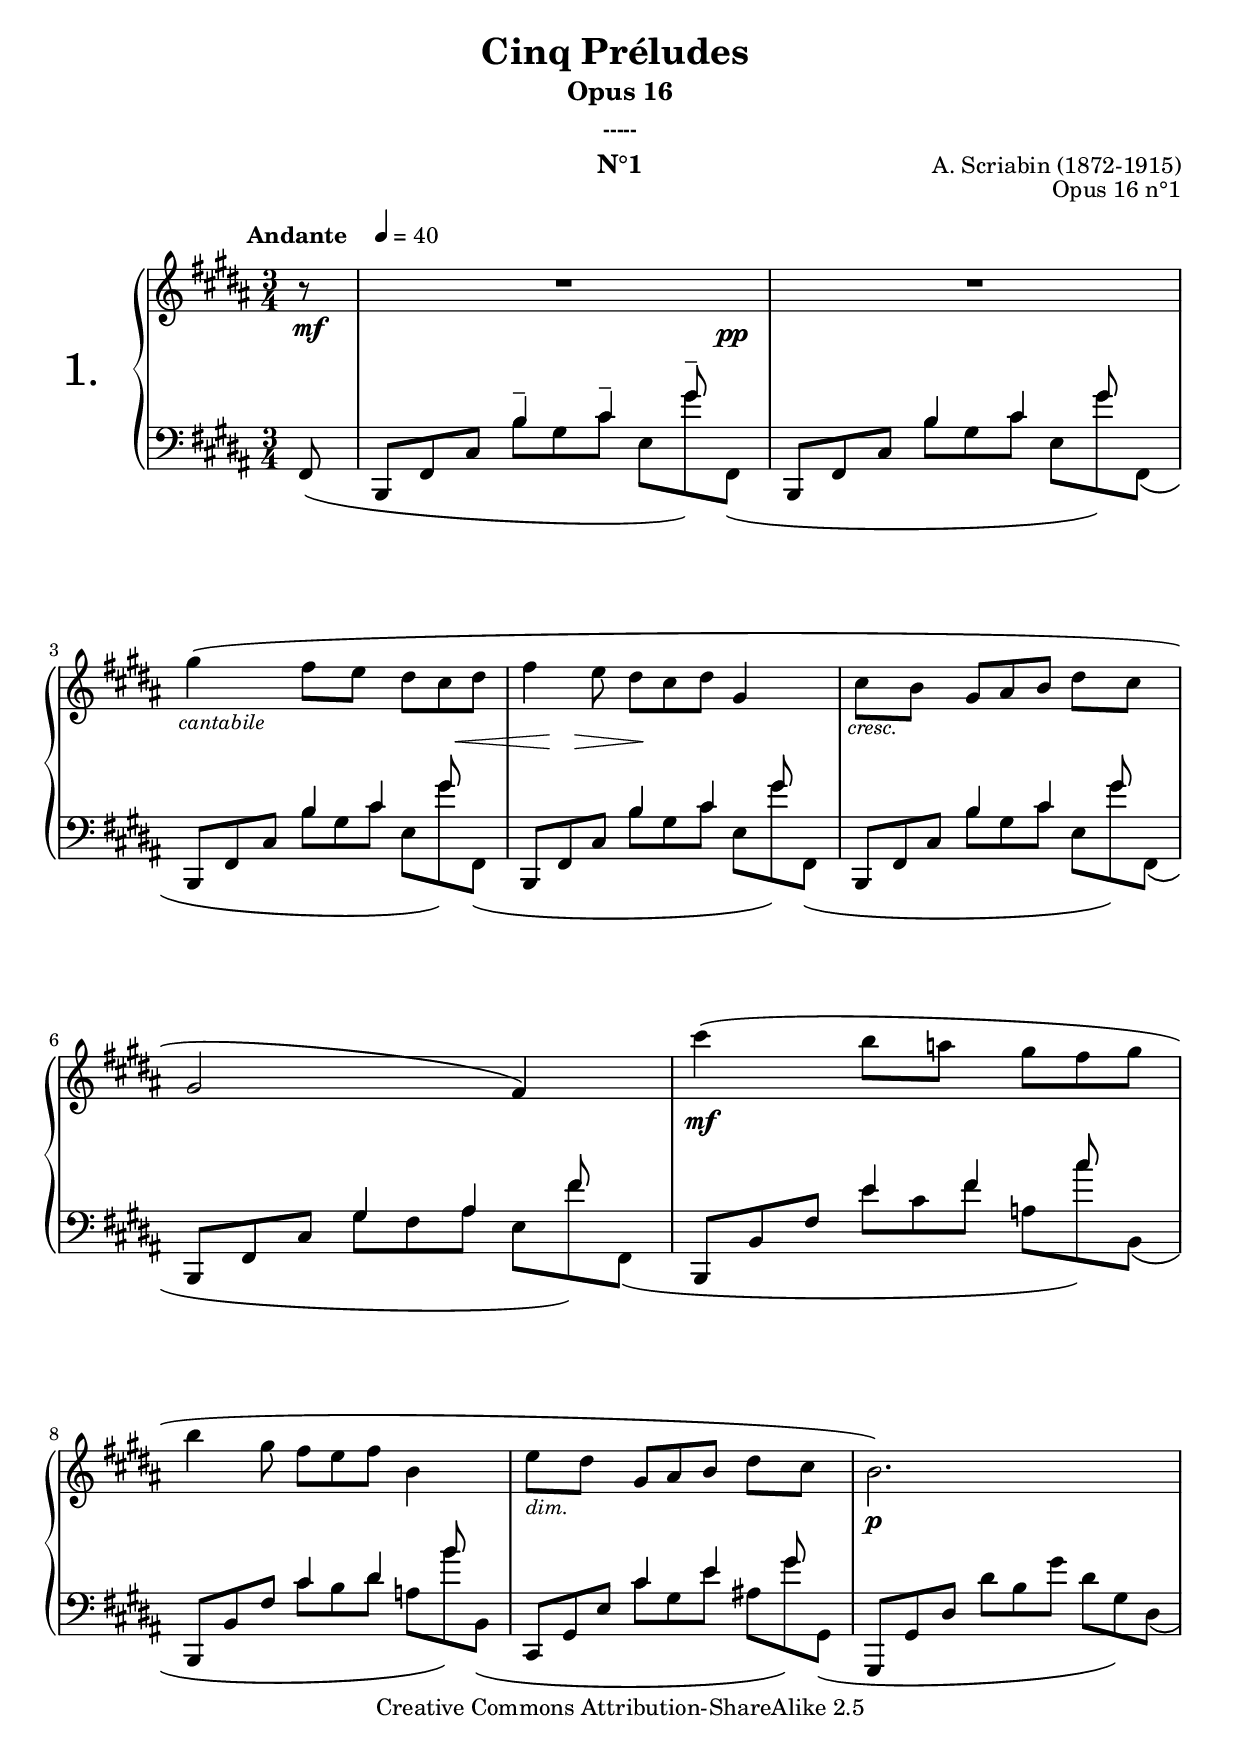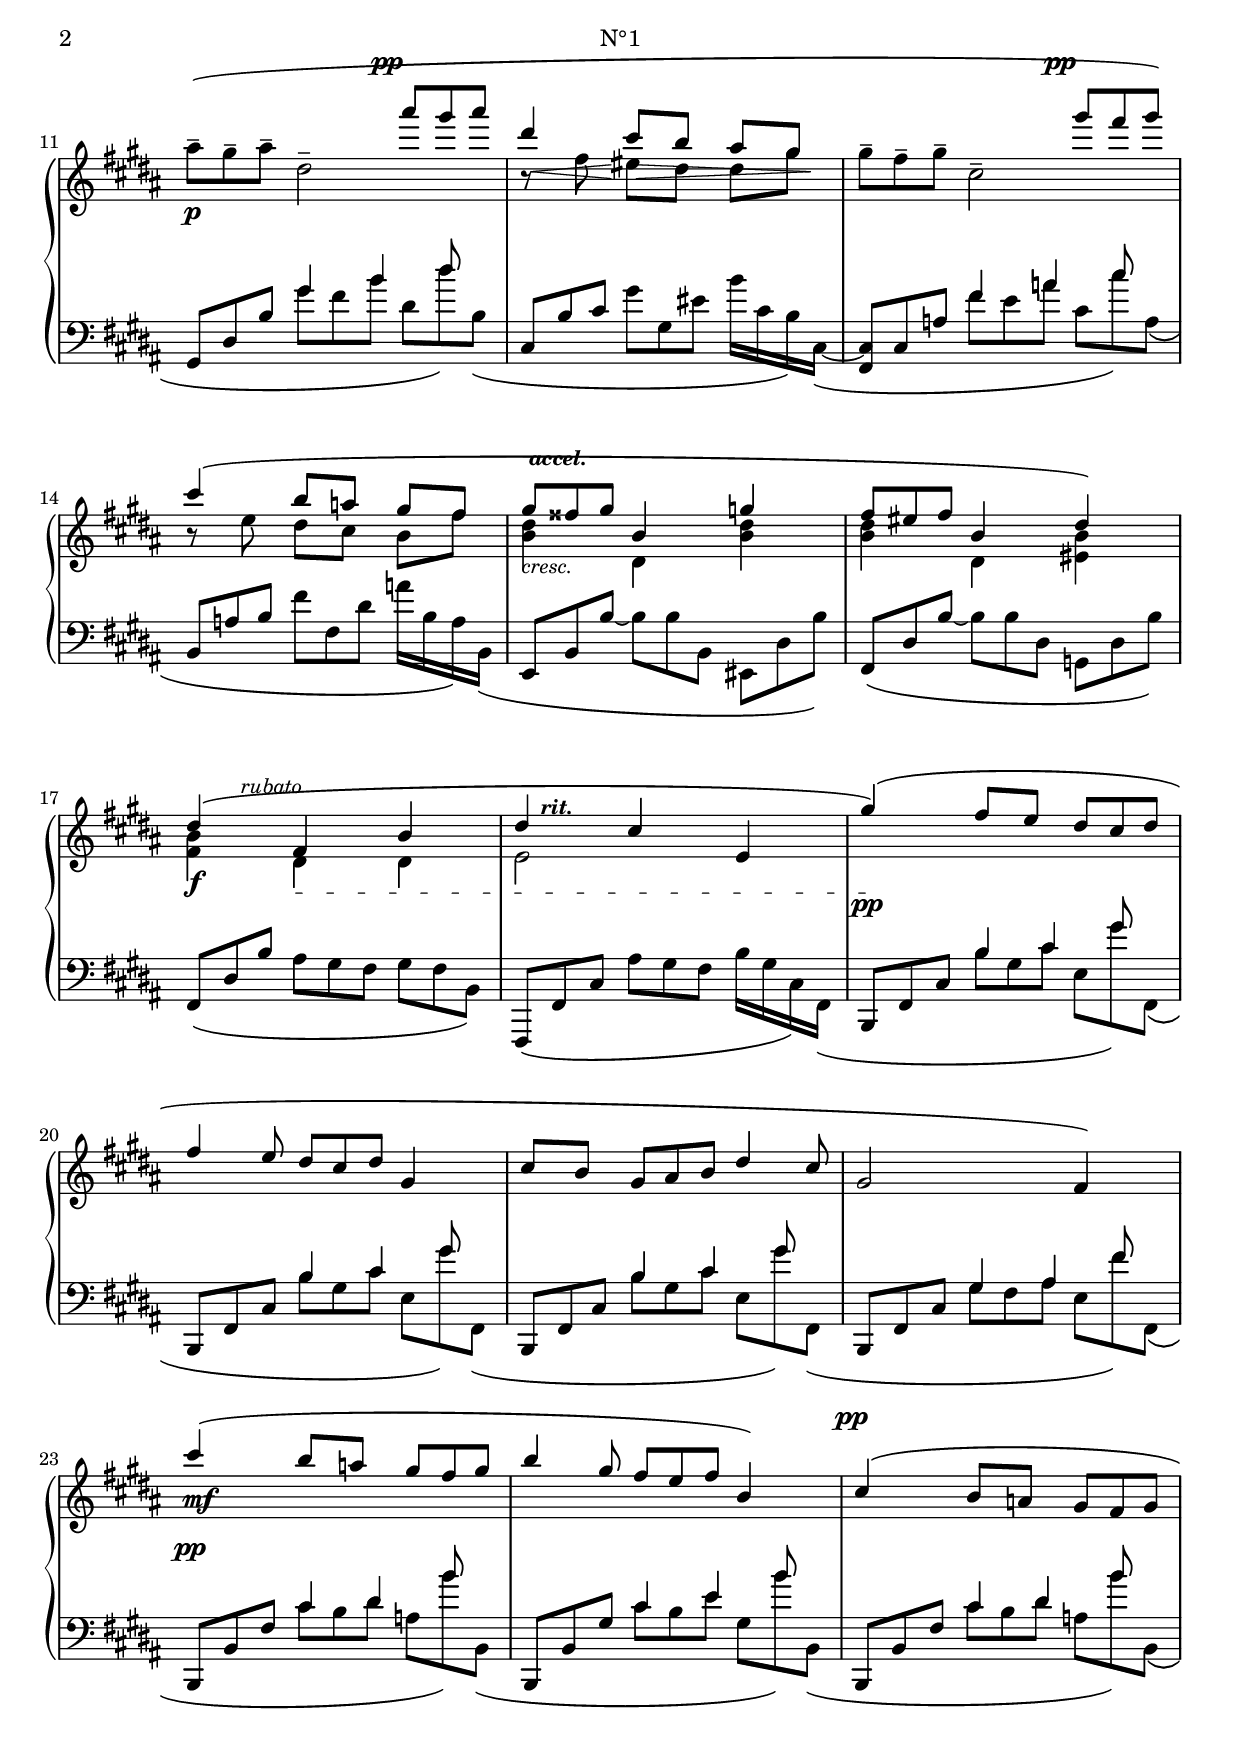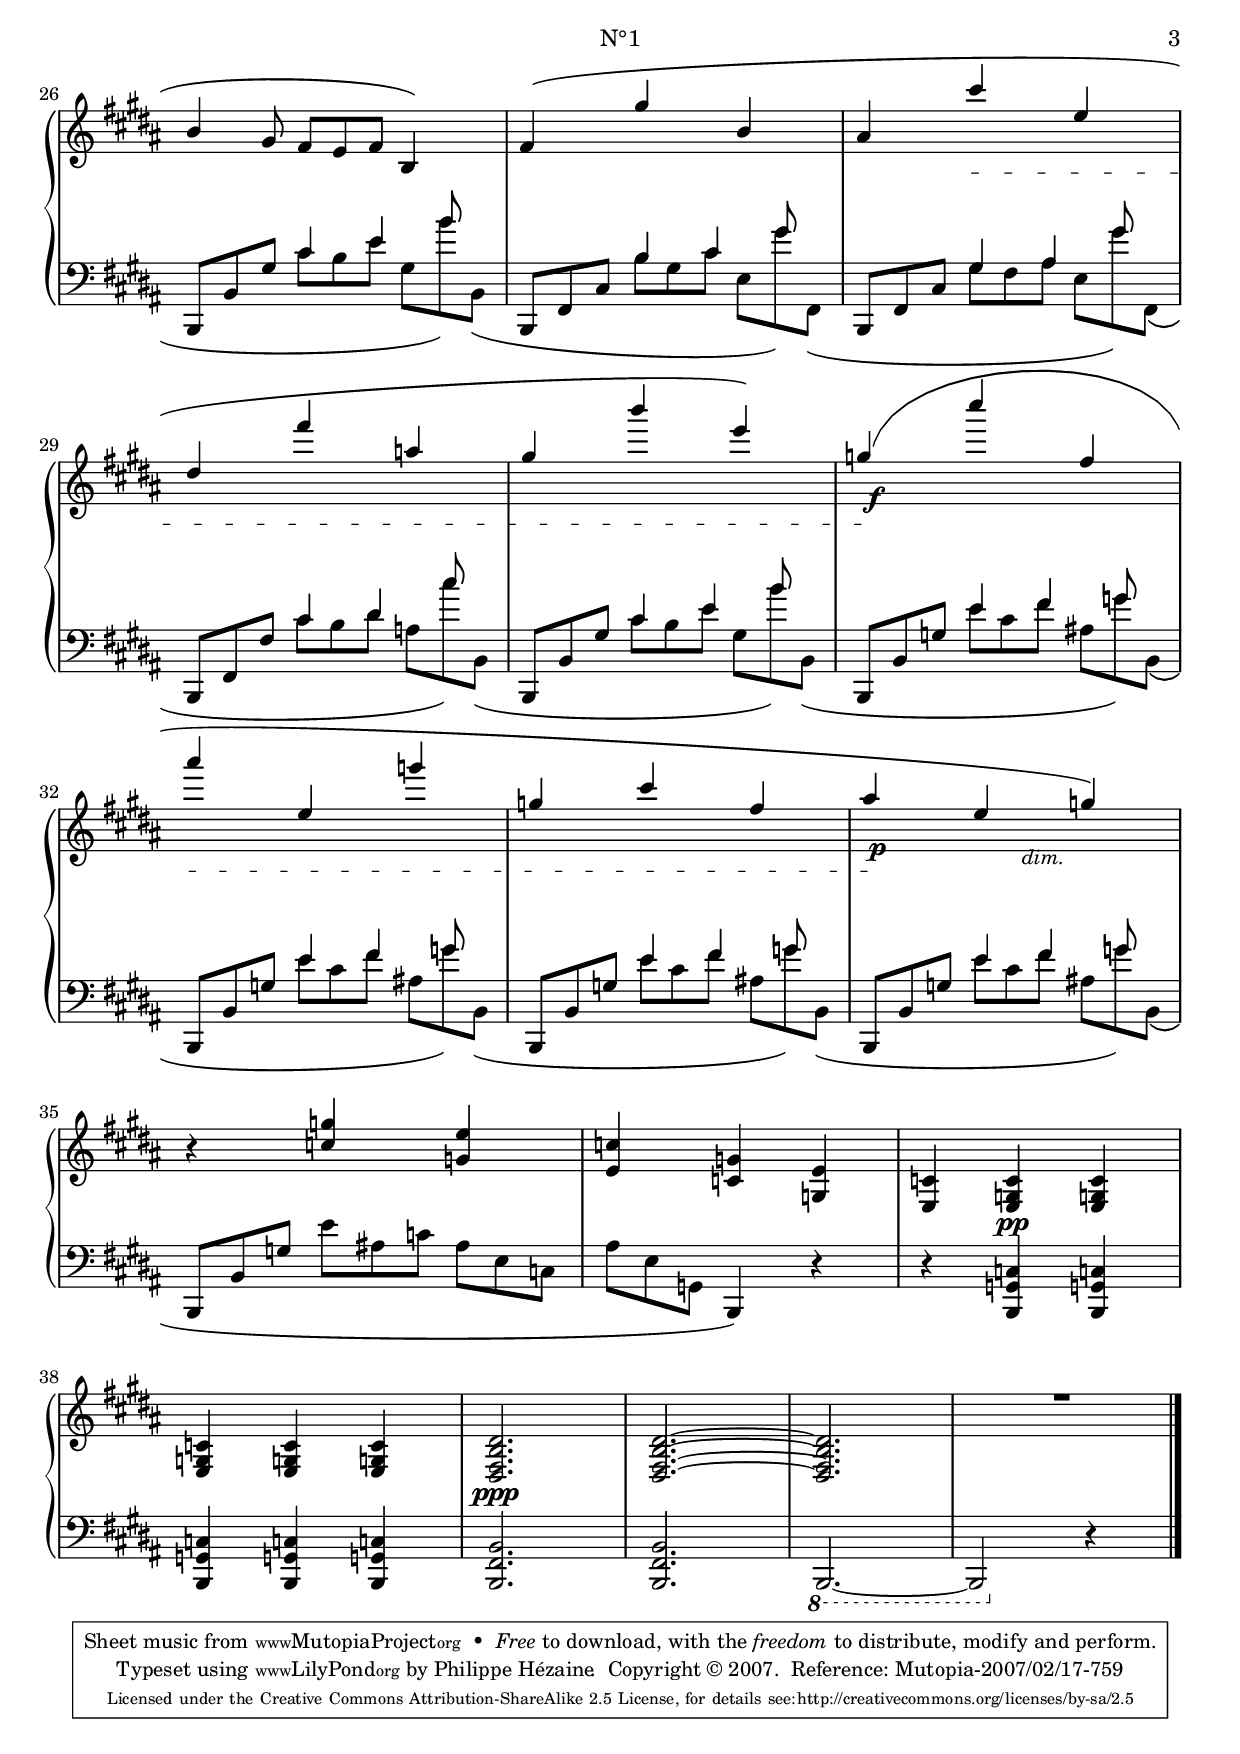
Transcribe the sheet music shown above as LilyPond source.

 \version "2.10.16"

  \paper { between-system-padding = #1
	ragged-bottom=##f
	ragged-last-bottom=##f
	}

   	\header {
       title = "Cinq Préludes "
       subtitle = "Opus 16"
       subsubtitle = "-----"
       composer = "A. Scriabin (1872-1915)"
       opus = "Opus 16 n°1"
       instrument = "N°1"
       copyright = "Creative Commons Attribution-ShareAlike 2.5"
     
       % These are headers used by the Mutopia Project
       % http://www.mutopiaproject.org/
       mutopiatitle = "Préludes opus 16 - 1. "
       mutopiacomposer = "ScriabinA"
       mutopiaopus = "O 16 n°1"
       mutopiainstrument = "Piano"
       date = "composer's dates"
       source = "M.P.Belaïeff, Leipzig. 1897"
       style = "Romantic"
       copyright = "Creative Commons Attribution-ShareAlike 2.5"
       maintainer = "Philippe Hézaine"
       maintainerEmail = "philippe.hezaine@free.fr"
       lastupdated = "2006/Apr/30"



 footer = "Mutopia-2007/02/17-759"
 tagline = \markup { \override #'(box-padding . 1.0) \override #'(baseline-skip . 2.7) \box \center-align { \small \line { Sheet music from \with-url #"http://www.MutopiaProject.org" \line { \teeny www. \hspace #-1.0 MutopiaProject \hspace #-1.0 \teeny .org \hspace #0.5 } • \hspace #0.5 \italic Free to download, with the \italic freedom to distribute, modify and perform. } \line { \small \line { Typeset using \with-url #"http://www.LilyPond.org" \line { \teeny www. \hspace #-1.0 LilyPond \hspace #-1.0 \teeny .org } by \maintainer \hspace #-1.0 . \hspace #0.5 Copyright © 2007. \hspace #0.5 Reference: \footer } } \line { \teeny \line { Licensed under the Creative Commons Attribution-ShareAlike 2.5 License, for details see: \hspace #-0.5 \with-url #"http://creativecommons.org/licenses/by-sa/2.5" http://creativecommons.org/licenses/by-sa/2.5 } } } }
     }

     upper = \relative c'' {
       \clef treble
       \key b \major
       \time 3/4
	\partial 8
	 \override TupletNumber #'transparent = ##t
	\override TupletBracket #'transparent = ##t
	\once \override TextScript #'extra-offset = #'(-5 . 2)
	 r8^\markup { \bold "Andante" }
	\override Score.MetronomeMark #'padding = #2.5
	 \tempo 4=40 
	R2. |
	 R2. |
\break
	 gis'4\( fis8 e \times 2/3 {dis8[ cis dis]} |
	\times 2/3 {fis4 e8}\times 2/3 {dis8[ cis dis]} gis,4
	cis8 b \times 2/3 {gis8[ ais b]} dis cis
\break
	gis2 fis4\)
	cis''\( b8[ a!] \times 2/3 {gis8 fis gis}
\break
	\times 2/3 {b4 gis8} \times 2/3 {fis8[ e fis]} b,4
	e8[ dis] \times 2/3 {gis,8[ ais b]} dis8[ cis]
	b2.\)
\break
	\voiceOne
	<< {  \stemDown \times 2/3 {ais'8^-^\( gis^- ais^-} s4 \stemUp \times 2/3 {ais'8 gis ais}
	dis,4 cis8[ b] ais[ gis]
	s4 s4 \times 2/3 {gis'8 fis gis\)}
\break
	cis,4^\( b8[ a!] gis[ fis]
	\override Score.MetronomeMark #'transparent = ##t
	\tempo 4=44
	\times 2/3 {gis8 fisis gis} b,4\tempo 4=48 g'!
	\times 2/3 {fis8 eis fis}\tempo 4=52 b,4 dis\)
\break
	\textSpannerDown \override TextSpanner #'padding = #1.9 \override TextSpanner #'edge-text = #'("dim.")
	dis4^\( fis,\startTextSpan b\tempo 4=48
	dis\tempo 4=44 cis\tempo 4=34 e,

 }
	\context Voice = "1" { \voiceTwo
	\override TupletNumber #'transparent = ##t
	\override TupletBracket #'transparent = ##t
	s4 dis'2^-
	b8\rest fis'8 eis[ dis] dis[ gis]
	\times 2/3 {gis8^-[ fis^- gis^-]} cis,2^-
	b8\rest e8 dis[ cis] b[ fis']
	<b, dis>4 dis, <b' dis>
	<b dis> dis, <eis b'>
	<fis b> dis dis
	e2 s4
	\oneVoice
	}
	>>
	
	\tempo 4=40
	gis'4\stopTextSpan\)^\( fis8 e \times 2/3 {dis8[ cis dis]} |
\break
	\times 2/3 {fis4 e8}\times 2/3 {dis8[ cis dis]} gis,4
	cis8 b \times 2/3 {gis8[ ais b]} \times 2/3 {dis4 cis8}
	gis2 fis4\)
\break
	cis''^\( b8[ a!] \times 2/3 {gis8 fis gis}
	\times 2/3 {b4 gis8} \times 2/3 {fis8[ e fis]} b,4\)
	cis^\( b8[ a!] \times 2/3 {gis8 fis gis}
\break
	\times 2/3 {b4 gis8} \times 2/3 {fis8[ e fis]} b,4\)
	fis'4^\( gis' b,
	\textSpannerDown \override TextSpanner #'padding = #1.9 \override TextSpanner #'edge-text = #'("cresc.")
	ais cis'\startTextSpan e,
\break
	dis fis' a,!
	gis b' e,\)
	g,!\stopTextSpan\( cis' fis,,
\break
	\textSpannerDown \override TextSpanner #'padding = #1.9 \override TextSpanner #'edge-text = #'("dim.")
	ais'\startTextSpan e, g'!
	g,! cis fis,
	ais\stopTextSpan e g!\)
\break
	b,4\rest <c! g'!> <g! e'>
	<e c'!> <c! g'!> <g! e'>
	<e c'!> <e g! c> <e g! c>
\break
	<e g! c> <e g! c> <e g! c>
	<dis fis b dis>2.
	<dis fis b dis>2.~
	<dis fis b dis>2.
	R2.
	\bar "|."
 
     }
     
     lower = \relative c {
       \clef bass
       \key b \major
       \time 3/4
	\partial 8
	\voiceOne
	<< { \override TupletNumber #'transparent = ##t
	      \override TupletBracket #'transparent = ##t
	s8
%mes 1
	\times 2/3 {s4. b'4^- cis4^- gis'8^- s8}
	\times 2/3 {s4. b,4 cis4 gis'8 s8}
	\times 2/3 {s4. b,4 cis4 gis'8 s8}
	\times 2/3 {s4. b,4 cis4 gis'8 s8}
	\times 2/3 {s4. b,4 cis4 gis'8 s8}
%mes 6
	\times 2/3 {s4. gis,4 ais4 fis'8 s8}
	\times 2/3 {s4. e4 fis4 cis'8 s8}
	\times 2/3 {s4. cis,4 dis4 b'8 s8}
	\times 2/3 {s4. cis,4 e4 gis8 s8}
	s2.
	\times 2/3 {s4. gis4 b4 dis8 s8}
	s2.
	\times 2/3 {s4. fis,4 a!4 cis8 s8}
	s2.
	s2.
	s2.
	s2.
	s2.
	\times 2/3 {s4. b,4 cis4 gis'8 s8}
	\times 2/3 {s4. b,4 cis4 gis'8 s8}
	\times 2/3 {s4. b,4 cis4 gis'8 s8}
	\times 2/3 {s4. gis,4 ais4 fis'8 s8}
	\times 2/3 {s4. cis4 dis4 b'8 s8}
	\times 2/3 {s4. cis,4 e4 b'8 s8}
	\times 2/3 {s4. cis,4 dis4 b'8 s8}
	\times 2/3 {s4. cis,4 e4 b'8 s8}
	\times 2/3 {s4. b,4 cis4 gis'8 s8}
	\times 2/3 {s4. gis,4 ais4 gis'8 s8}
	\times 2/3 {s4. cis,4 dis4 cis'8 s8}
	\times 2/3 {s4. cis,4 e4 b'8 s8}
	\times 2/3 {s4. e,4 fis4 g!8 s8}
	\times 2/3 {s4. e4 fis4 g!8 s8}
	\times 2/3 {s4. e4 fis4 g!8 s8}
	\times 2/3 {s4. e4 fis4 g!8 s8}
	s2.*8 } %fin de la 1ere voix

	s8
	\context Voice = "1" { \voiceTwo
	\override TupletNumber #'transparent = ##t
	\override TupletBracket #'transparent = ##t
%mes 1
	\stemUp fis,,8\(
	\times 2/3 {b,8[ fis' cis']} \stemDown \times 2/3 {b'8[ gis cis]} \times 2/3 {e,[ gis'\) fis,,]\(}
	\stemUp \times 2/3 {b,8 fis' cis'} \stemDown \times 2/3 {b'8[ gis cis]}
 \times 2/3 {e, gis'\) fis,,\(}
\break
	\stemUp \times 2/3 {b,8 fis' cis'} \stemDown \times 2/3 {b'8[ gis cis]} 
\times 2/3 {e, gis'\) fis,,\(}
	\stemUp \times 2/3 {b,8 fis' cis'} \stemDown \times 2/3 {b'8[ gis cis]} 
\times 2/3 {e, gis'\) fis,,\(}
	\stemUp \times 2/3 {b,8 fis' cis'} \stemDown \times 2/3 {b'8[ gis cis]} 
\times 2/3 {e, gis'\) fis,,\(}
\break
	\stemUp \times 2/3 {b,8 fis' cis'} \stemDown \times 2/3 {gis'8[ fis ais]} \times 2/3 {e fis'\) fis,,\(}
	\stemUp \times 2/3 {b,8 b' fis'} \stemDown \times 2/3 {e'8[ cis fis]} \times 2/3 {a, cis'\) b,,\(}
	\stemUp \times 2/3 {b,8 b' fis'} \stemDown \times 2/3 {cis'8[ b dis]} \times 2/3 {a b'\) b,,\(}
	\stemUp \times 2/3 {cis,8 gis' e'} \stemDown \times 2/3 {cis'8[ gis e']} \times 2/3 {ais,! gis'\) gis,,\(}
	\stemUp \times 2/3 {gis,8 gis' dis'} \stemDown \times 2/3 {dis'8[ b gis']} \times 2/3 {dis gis,\) dis\(}
	\stemUp \times 2/3 {gis,8 dis' b'} \stemDown \times 2/3 {gis'8[ fis b]} \times 2/3 {dis, dis'\) b,\(}
\stemUp \times 2/3 {cis,8 b' cis} \stemDown \times 2/3 {gis'8[ gis, eis']} b'16 cis, b\) cis,\( ~
	\stemUp \times 2/3 {<fis, cis'>8 cis' a'!} \stemDown \times 2/3 {fis'8[ e a!]} \times 2/3 {cis, cis'\) a,\(}
	\stemUp \times 2/3 {b,8 a'! b} \stemDown \times 2/3 {fis'8[ fis, dis']} a'!16 b, a\) b,\(
	\stemUp \times 2/3 {e,8 b' b'~ } \stemDown \times 2/3 {b8[ b b,]} \times 2/3 {eis, dis' b'\) }
	\stemUp \times 2/3 {fis,8\( dis' b'~ } \stemDown \times 2/3 {b8[ b dis,]} \times 2/3 {g,! dis' b'\) }
	\stemUp \times 2/3 {fis,8\( dis' b'} \stemDown \times 2/3 {ais8[ gis fis]} \times 2/3 {gis fis b,\) }
	\stemUp \times 2/3 {fis,8\( fis' cis'} \stemDown \times 2/3 {ais'8[ gis fis]} b16 gis cis,\) fis,\(
	\stemUp \times 2/3 {b,8 fis' cis'} \stemDown \times 2/3 {b'8[ gis cis]} \times 2/3 {e, gis'\) fis,,\(}
	\stemUp \times 2/3 {b,8 fis' cis'} \stemDown \times 2/3 {b'8[ gis cis]} \times 2/3 {e, gis'\) fis,,\(}
	\stemUp \times 2/3 {b,8 fis' cis'} \stemDown \times 2/3 {b'8[ gis cis]} \times 2/3 {e, gis'\) fis,,\(}
	\stemUp \times 2/3 {b,8 fis' cis'} \stemDown \times 2/3 {gis'8[ fis ais]} \times 2/3 {e fis'\) fis,,\(}
	\stemUp \times 2/3 {b,8 b' fis'} \stemDown \times 2/3 {cis'8[ b dis]} \times 2/3 {a b'\) b,,\(}
	\stemUp \times 2/3 {b,8 b' gis'} \stemDown \times 2/3 {cis8[ b e]} \times 2/3 {gis, b'\) b,,\(}
	\stemUp \times 2/3 {b,8 b' fis'} \stemDown \times 2/3 {cis'8[ b dis]} \times 2/3 {a b'\) b,,\(}
	\stemUp \times 2/3 {b,8 b' gis'} \stemDown \times 2/3 {cis8[ b e]} \times 2/3 {gis, b'\) b,,\(}
	\stemUp \times 2/3 {b,8 fis' cis'} \stemDown \times 2/3 {b'8[ gis cis]} \times 2/3 {e, gis'\) fis,,\(}
	\stemUp \times 2/3 {b,8 fis' cis'} \stemDown \times 2/3 {gis'8[ fis ais]} \times 2/3 {e gis'\) fis,,\(}
	\stemUp \times 2/3 {b,8 fis' fis'} \stemDown \times 2/3 {cis'8[ b dis]} \times 2/3 {a! cis'\) b,,\(}
	\stemUp \times 2/3 {b,8 b' gis'} \stemDown \times 2/3 {cis8[ b e]} \times 2/3 {gis, b'\) b,,\(}
	\stemUp \times 2/3 {b,8 b' g'!} \stemDown \times 2/3 {e'8[ cis fis]} \times 2/3 {ais,! g'!\) b,,\(}
	\stemUp \times 2/3 {b,8 b' g'!} \stemDown \times 2/3 {e'8[ cis fis]} \times 2/3 {ais,! g'!\) b,,\(}
	\stemUp \times 2/3 {b,8 b' g'!} \stemDown \times 2/3 {e'8[ cis fis]} \times 2/3 {ais,! g'!\) b,,\(}
	\stemUp \times 2/3 {b,8 b' g'!} \stemDown \times 2/3 {e'8[ cis fis]} \times 2/3 {ais,! g'!\) b,,\(}
	\stemUp \times 2/3 {b,8 b' g'!} \stemDown \times 2/3 {e'8[ ais,! c!]} \times 2/3 {ais e c!}
	\times 2/3 {ais'8 e g,!} \stemUp b,4\) d'4\rest
	d4\rest <b, g'! c!>4 <b g'! c!>
	<b g'! c!> <b g'! c!> <b g'! c!>
	<b fis' b>2.
	<b fis' b>2.
	#(set-octavation -1) \set Staff.ottavation = #"8"
	b,2. ~ 
	b2 #(set-octavation 0) d''4\rest \bar "|."
	\oneVoice
     } >>





     }
     
     dynamics = { 

       s8\mf
	s2 s8 \once \override DynamicText #'extra-offset = #'(2.7 . -0.5) s8\pp
	s2.
	\once \override TextScript #'extra-offset = #'(-0.7 . 3)
	s2_\markup { \italic \small "cantabile" } s8 s8\<
	s16 s16\! s16\> s16 s16\! s16 s4.
	\once \override TextScript #'extra-offset = #'(-0.7 . 2)
	s2._\markup { \italic \small "cresc." }   
	s2.
	s2.\mf
	s2.
	\once \override TextScript #'extra-offset = #'(0 . 2.5)
	s2._\markup { \italic \small "dim." }
	s2.\p
	s4\p s4 \once \override DynamicText #'extra-offset = #'(-2 . 14.5) s4\pp
	\override Hairpin #'extra-offset = #'(1 . 4)
	s16\< s8 s16\! s8\> s8 s8 s8\!
	s2 \once \override DynamicText #'extra-offset = #'(-2 . 14.5) s4\pp
	s2.
	\once \override TextScript #'extra-offset = #'(0 . 2.5)
	s4_\markup { \italic \small "cresc." } \once \override TextScript #'extra-offset = #'(-10 . 13.5) s4_\markup { \bold \small "accel." } s4
	s2.
	\once \override DynamicText #'extra-offset = #'(0.1 . 2) s8\f \once \override TextScript #'extra-offset = #'(0 . 12.5) s8_\markup { \italic \small "rubato" } s4 s4
	\once \override TextScript #'extra-offset = #'(2.5 . 10.5)
	s2._\markup { \bold \small "rit." }
	s2.\pp
	s2.*3
	\once \override DynamicText #'extra-offset = #'(0.5 . 4) s4\mf \once \override DynamicText #'extra-offset = #'(-11 . -0.7) s4\pp s4
	s2.
	\once \override DynamicText #'extra-offset = #'(-0.9 . 12) s2.\pp
	s2.*5
	\once \override DynamicText #'extra-offset = #'(1 . 4)
	s2.\f
	s2.*2
	\once \override DynamicText #'extra-offset = #'(0.9 . 3.3) s4\p s8 \once \override TextScript #'extra-offset = #'(0 . 3.6) s8_\markup { \italic \small "dim." } s4
	s2.*2
	s4 \once \override DynamicText #'extra-offset = #'(0.1 . 0) s2\pp
	s2.
	\once \override DynamicText #'extra-offset = #'(0.1 . 0) s2.\ppp
	s2.*3   %\bar "|." 
     }

     
     \score {
       \context PianoStaff <<
  \set PianoStaff.instrumentName = \markup{ \fontsize #6 {"1."} \hspace #1.0 }
         \context Staff=upper \upper
         \context Dynamics=dynamics \dynamics
         \context Staff=lower <<
           \clef bass
           \lower
         >>

       >>
       \layout {
	ragged-last = ##f
         \context {
           \type "Engraver_group"
           \name Dynamics
           \alias Voice % So that \cresc works, for example.
           \consists "Output_property_engraver"
     
           \override VerticalAxisGroup #'minimum-Y-extent = #'(-5 . 5)
           \consists "Script_engraver"
           \consists "Dynamic_engraver"
           \consists "Text_engraver"
     
           \override TextScript #'font-size = #2
           \override TextScript #'font-shape = #'italic
           \override DynamicText #'extra-offset = #'(0 . 2.5)
           \override Hairpin #'extra-offset = #'(0 . 3)
     
           \consists "Skip_event_swallow_translator"
     
           \consists "Axis_group_engraver"
         }
         \context {
           \PianoStaff
           \accepts Dynamics
           \override VerticalAlignment #'forced-distance = #6
         }
       }
     }
     \score {
       \context PianoStaff <<
         \context Staff=upper  \upper %\dynamics

         \context Staff=lower << \lower %\dynamics
	>>

       >>
       \midi {
	\context { \Score
	tempoWholesPerMinute = #(ly:make-moment 40 4)
	     }

         \context {
           \type "Performer_group"
           \name Dynamics
	}
	
         \context {
           \PianoStaff
           \accepts Dynamics
         }
       }
     }
